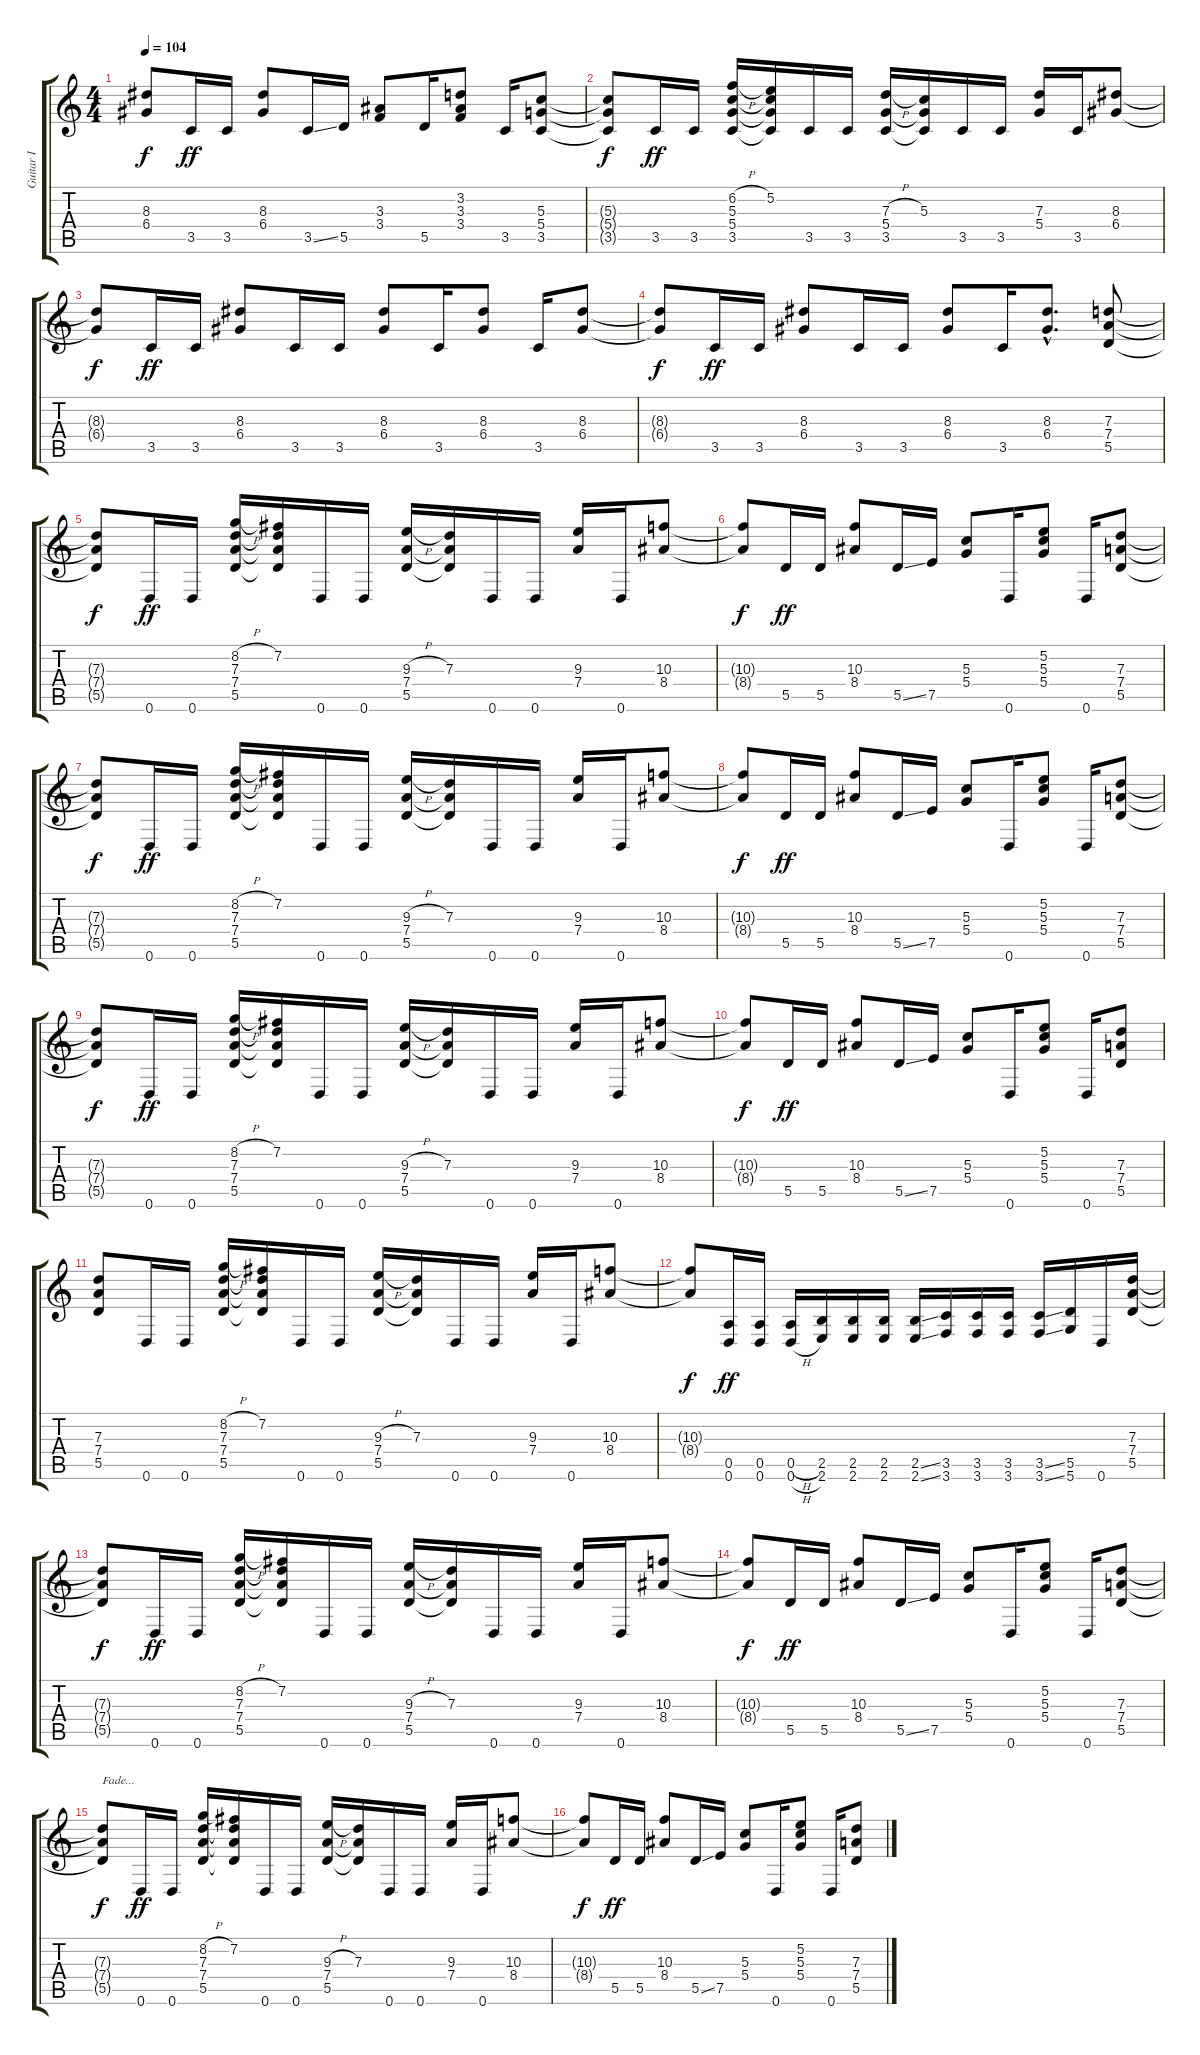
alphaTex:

\track ("Guitar I" "Guitar I") {instrument distortionguitar}
\staff {score tabs}
\tuning (E4 B3 G3 D3 A2 D2) {hide}
\ts (4 4)
\tempo 104
\clef g2
\ks c
(8.3{t} 6.4{t}).8{dy f} 3.5.16{dy ff} 3.5.16 (8.3 6.4).8 3.5{ss}.16 5.5.16 (3.3 3.4).8 5.5.16 (3.2 3.3 3.4).8 3.5.16 (5.3 5.4 3.5).8 |
(5.3{t} 5.4{t} 3.5{t}).8{dy f} 3.5.16{dy ff} 3.5.16 (6.2{h} 5.3 5.4 3.5).16 (5.2 5.3{t} 5.4{t} 3.5{t}).16 3.5.16 3.5.16 (7.3{h} 5.4 3.5).16 (5.3 5.4{t} 3.5{t}).16 3.5.16 3.5.16 (7.3 5.4).16 3.5.16 (8.3 6.4).8 |
(8.3{t} 6.4{t}).8{dy f} 3.5.16{dy ff} 3.5.16 (8.3 6.4).8 3.5.16 3.5.16 (8.3 6.4).8 3.5.16 (8.3 6.4).8 3.5.16 (8.3 6.4).8 |
(8.3{t} 6.4{t}).8{dy f} 3.5.16{dy ff} 3.5.16 (8.3 6.4).8 3.5.16 3.5.16 (8.3 6.4).8 3.5.16 (8.3{hac} 6.4{hac}).8{d} (7.3 7.4 5.5).8 |
(7.3{t} 7.4{t} 5.5{t}).8{dy f} 0.6.16{dy ff} 0.6.16 (8.2{h} 7.3 7.4 5.5).16 (7.2 7.3{t} 7.4{t} 5.5{t}).16 0.6.16 0.6.16 (9.3{h} 7.4 5.5).16 (7.3 7.4{t} 5.5{t}).16 0.6.16 0.6.16 (9.3 7.4).16 0.6.16 (10.3 8.4).8 |
(10.3{t} 8.4{t}).8{dy f} 5.5.16{dy ff} 5.5.16 (10.3 8.4).8 5.5{ss}.16 7.5.16 (5.3 5.4).8 0.6.16 (5.2 5.3 5.4).8 0.6.16 (7.3 7.4 5.5).8 |
(7.3{t} 7.4{t} 5.5{t}).8{dy f} 0.6.16{dy ff} 0.6.16 (8.2{h} 7.3 7.4 5.5).16 (7.2 7.3{t} 7.4{t} 5.5{t}).16 0.6.16 0.6.16 (9.3{h} 7.4 5.5).16 (7.3 7.4{t} 5.5{t}).16 0.6.16 0.6.16 (9.3 7.4).16 0.6.16 (10.3 8.4).8 |
(10.3{t} 8.4{t}).8{dy f} 5.5.16{dy ff} 5.5.16 (10.3 8.4).8 5.5{ss}.16 7.5.16 (5.3 5.4).8 0.6.16 (5.2 5.3 5.4).8 0.6.16 (7.3 7.4 5.5).8 |
(7.3{t} 7.4{t} 5.5{t}).8{dy f} 0.6.16{dy ff} 0.6.16 (8.2{h} 7.3 7.4 5.5).16 (7.2 7.3{t} 7.4{t} 5.5{t}).16 0.6.16 0.6.16 (9.3{h} 7.4 5.5).16 (7.3 7.4{t} 5.5{t}).16 0.6.16 0.6.16 (9.3 7.4).16 0.6.16 (10.3 8.4).8 |
(10.3{t} 8.4{t}).8{dy f} 5.5.16{dy ff} 5.5.16 (10.3 8.4).8 5.5{ss}.16 7.5.16 (5.3 5.4).8 0.6.16 (5.2 5.3 5.4).8 0.6.16 (7.3 7.4 5.5).8 |
(7.3 7.4 5.5).8 0.6.16 0.6.16 (8.2{h} 7.3 7.4 5.5).16 (7.2 7.3{t} 7.4{t} 5.5{t}).16 0.6.16 0.6.16 (9.3{h} 7.4 5.5).16 (7.3 7.4{t} 5.5{t}).16 0.6.16 0.6.16 (9.3 7.4).16 0.6.16 (10.3 8.4).8 |
(10.3{t} 8.4{t}).8{dy f} (0.5 0.6).16{dy ff} (0.5 0.6).16 (0.5{h} 0.6{h}).16 (2.5 2.6).16 (2.5 2.6).16 (2.5 2.6).16 (2.5{ss} 2.6{ss}).16 (3.5 3.6).16 (3.5 3.6).16 (3.5 3.6).16 (3.5{ss} 3.6{ss}).16 (5.5 5.6).16 0.6.16 (7.3 7.4 5.5).16 |
(7.3{t} 7.4{t} 5.5{t}).8{dy f} 0.6.16{dy ff} 0.6.16 (8.2{h} 7.3 7.4 5.5).16 (7.2 7.3{t} 7.4{t} 5.5{t}).16 0.6.16 0.6.16 (9.3{h} 7.4 5.5).16 (7.3 7.4{t} 5.5{t}).16 0.6.16 0.6.16 (9.3 7.4).16 0.6.16 (10.3 8.4).8 |
(10.3{t} 8.4{t}).8{dy f} 5.5.16{dy ff} 5.5.16 (10.3 8.4).8 5.5{ss}.16 7.5.16 (5.3 5.4).8 0.6.16 (5.2 5.3 5.4).8 0.6.16 (7.3 7.4 5.5).8 |
(7.3{t} 7.4{t} 5.5{t}).8{txt "Fade..." dy f} 0.6.16{dy ff} 0.6.16 (8.2{h} 7.3 7.4 5.5).16 (7.2 7.3{t} 7.4{t} 5.5{t}).16 0.6.16 0.6.16 (9.3{h} 7.4 5.5).16 (7.3 7.4{t} 5.5{t}).16 0.6.16 0.6.16 (9.3 7.4).16 0.6.16 (10.3 8.4).8 |
(10.3{t} 8.4{t}).8{dy f} 5.5.16{dy ff} 5.5.16 (10.3 8.4).8 5.5{ss}.16 7.5.16 (5.3 5.4).8 0.6.16 (5.2 5.3 5.4).8 0.6.16 (7.3 7.4 5.5).8
